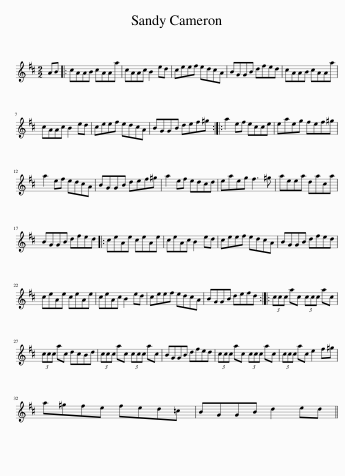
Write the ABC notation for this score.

X:1
L:1/8
M:2/2
I:linebreak $
K:D
V:1 treble
V:1
 AB |: cAAB cAAa | cAAc B2 ed | ceef edcA | BGGB dfed | %5
 cAAB cAAa |$ cAAc B2 ed | ceef edcA | BGGB def^g :: a2 ef ecce | %10
 eaeg fef^g |$ a2 ef edcA | BGGB def^g | a2 ef edcd | eaeg f3 ^g | %15
 aeea daca |$ BGGB dfed |: ceAe ceAe | ceAc B2 ed | ceef edcA | %20
 BGGB dfed |$ ceAe ceAe | ceAc B2 ed | ceef edcA | BGGB defd :: %25
 (3ccc ac (3ccc ac |$ (3ccc ac dcBd | (3ccc ac (3ccc ac | BGGB dfed | (3ccc ac (3ccc ac | %30
 (3ccc ac e2 f^g |$ a^gfe fed=c | BGGB d2 ed || %33
